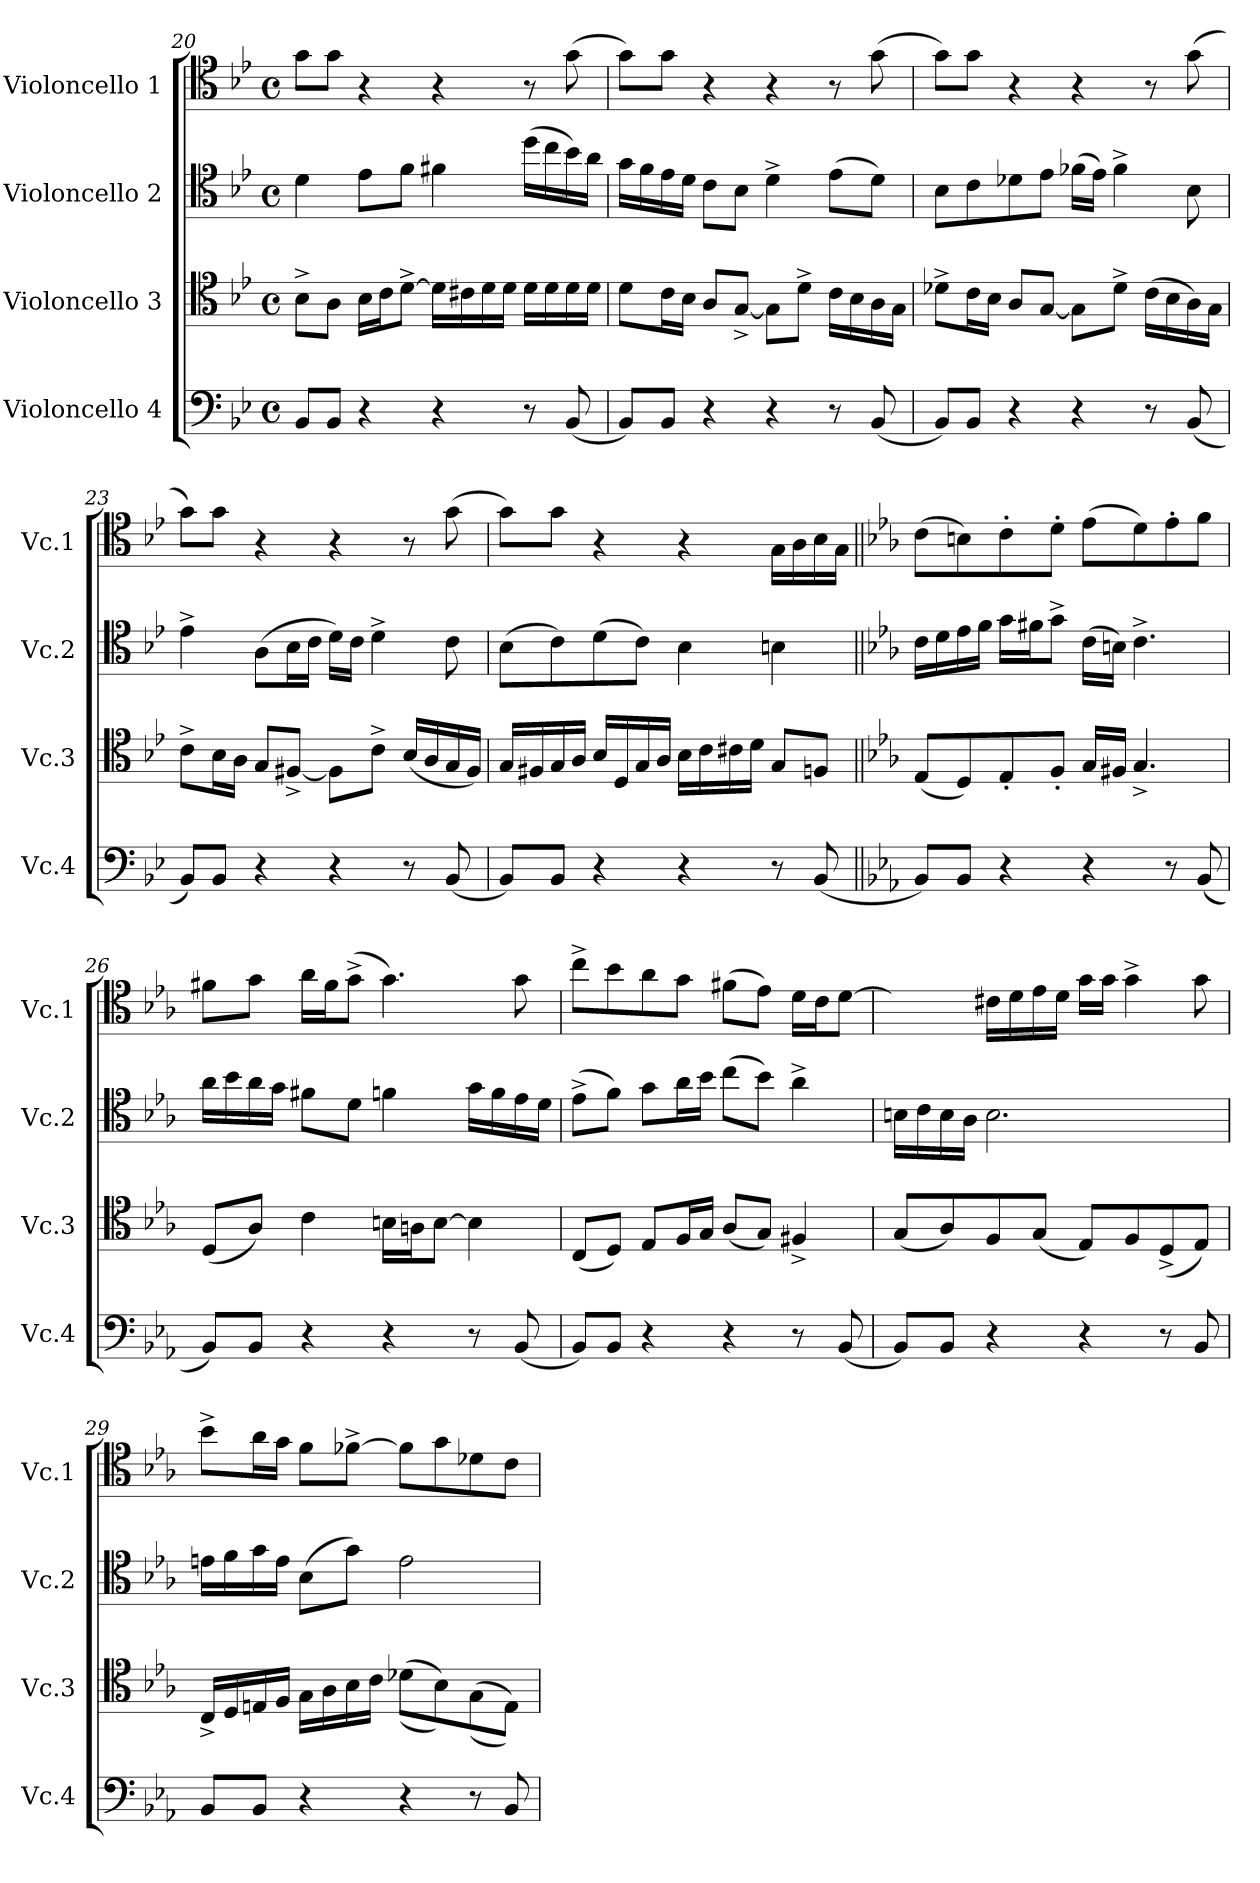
**kern	**kern	**kern	**kern
*part4	*part3	*part2	*part1
*staff4	*staff3	*staff2	*staff1
*I"Violoncello 4	*I"Violoncello 3	*I"Violoncello 2	*I"Violoncello 1
*I'Vc.4	*I'Vc.3	*I'Vc.2	*I'Vc.1
*clefF4	*clefC4	*clefC4	*clefC4
*k[b-e-]	*k[b-e-]	*k[b-e-]	*k[b-e-]
*M4/4	*M4/4	*M4/4	*M4/4
*met(c)	*met(c)	*met(c)	*met(c)
=20	=20	=20	=20
8BB-/L	8B-^\L	4d\	8g\L
8BB-/J	8A\J	.	8g\J
4r	16B-\LL	8e-\L	4r
.	16c\J	.	.
.	[8d^\J	8f\J	.
4r	16d\LL]	4f#X\	4r
.	16c#X\	.	.
.	16d\	.	.
.	16d\JJ	.	.
8r	16d\LL	(16dd\LL	8r
.	16d\	16cc\	.
(8BB-/	16d\	16b-\)	(8g\
.	16d\JJ	16a\JJ	.
!!LO:LB:g=z
=21	=21	=21	=21
8BB-/L)	8d\L	16g\LL	8g\L)
.	.	16f\	.
8BB-/J	16c\L	16e-\	8g\J
.	16B-\JJ	16d\JJ	.
4r	8A/L	8c\L	4r
.	[8G^/J	8B-\J	.
4r	8G\L]	4d^\	4r
.	8d^\J	.	.
8r	16c\LL	(8e-\L	8r
.	16B-\	.	.
(8BB-/	16A\	8d\J)	(8g\
.	16G\JJ	.	.
=22	=22	=22	=22
8BB-/L)	8d-X^\L	8B-\L	8g\L)
8BB-/J	16c\L	8c\	8g\J
.	16B-\JJ	.	.
4r	8A/L	8d-X\	4r
.	[8G/J	8e-\J	.
4r	8G\L]	(16f-X\LL	4r
.	.	16e-\JJ)	.
.	8d-^\J	4f-^\	.
8r	(16c\LL	.	8r
.	16B-\	.	.
(8BB-/	16A\)	8B-\	(8g\
.	16G\JJ	.	.
=23	=23	=23	=23
8BB-/L)	8c^\L	4e-^\	8g\L)
8BB-/J	16B-\L	.	8g\J
.	16A\JJ	.	.
4r	8G/L	(8A\L	4r
.	[8F#X^/J	16B-\L	.
.	.	16c\JJ	.
4r	8F#\L]	16d\LL)	4r
.	.	16c\JJ	.
.	8c^\J	4d^\	.
8r	(16B-/LL	.	8r
.	16A/	.	.
(8BB-/	16G/	8c\	(8g\
.	16F#/JJ)	.	.
!!LO:LB:g=z
=24	=24	=24	=24
8BB-/L)	16G/LL	(8B-\L	8g\L)
.	16F#X/	.	.
8BB-/J	16G/	8c\)	8g\J
.	16A/JJ	.	.
4r	16B-/LL	(8d\	4r
.	16D/	.	.
.	16G/	8c\J)	.
.	16A/JJ	.	.
4r	16B-\LL	4B-\	4r
.	16c\	.	.
.	16c#X\	.	.
.	16d\JJ	.	.
8r	8G/L	4Bn\	16G\LL
.	.	.	16A\
(8BB-/	8Fn/J	.	16B-\
.	.	.	16G\JJ
=25||	=25||	=25||	=25||
*k[b-e-a-]	*k[b-e-a-]	*k[b-e-a-]	*k[b-e-a-]
8BB-/L)	(8E-/L	16c\LL	(8c\L
.	.	16d\	.
8BB-/J	8D/)	16e-\	8Bn\)
.	.	16f\JJ	.
4r	8E-'/	16g\LL	8c'\
.	.	16f#X\J	.
.	8F'/J	8g^\J	8d'\J
4r	16G/LL	(16c\LL	(8e-\L
.	16F#X/JJ	16Bn\JJ)	.
.	4.G^/	4.c^\	8d\)
8r	.	.	8e-'\
(8BB-/	.	.	8f\J
=26	=26	=26	=26
8BB-/L)	(8D/L	16a-\LL	8f#X\L
.	.	16b-\	.
8BB-/J	8A-/J)	16a-\	8g\J
.	.	16g\JJ	.
4r	4c\	8f#X\L	16a-\LL
.	.	.	16f#\J
.	.	8d\J	(8g^\J
4r	16Bn\LL	4fn\	4.g\)
.	16An\J	.	.
.	[8B\J	.	.
8r	4B\]	16g\LL	.
.	.	16f\	.
(8BB-/	.	16e-\	8g\
.	.	16d\JJ	.
!!LO:PB:g=z
=27	=27	=27	=27
8BB-/L)	(8C/L	(8e-^\L	8cc^\L
8BB-/J	8D/J)	8f\J)	8b-\
4r	8E-/L	8g\L	8a-\
.	16F/L	16a-\L	8g\J
.	16G/JJ	16b-\JJ	.
4r	(8A-/L	(8cc\L	(8f#X\L
.	8G/J)	8b-\J)	8e-\J)
8r	4F#X^/	4a-^\	16d\LL
.	.	.	16c\J
(8BB-/	.	.	[8d\J
=28	=28	=28	=28
8BB-/L)	(8G/L	16Bn\LL	4d\yy]
.	.	16c\	.
8BB-/J	8A-/)	16B\	.
.	.	16A-\JJ	.
4r	8F/	2.B\	16c#X\LL
.	.	.	16d\
.	(8G/J	.	16e-\
.	.	.	16d\JJ
4r	8E-/L)	.	16g\LL
.	.	.	16g\JJ
.	8F/	.	4g^\
8r	(8D^/	.	.
8BB-/	8E-/J)	.	8g\
=29	=29	=29	=29
8BB-/L	16C^/LL	16en\LL	8b-^\L
.	16D/	16f\	.
8BB-/J	16En/	16g\	16a-\L
.	16F/JJ	16e\JJ	16g\JJ
4r	16G\LL	(8B-\L	8f\L
.	16A-\	.	.
.	16B-\	8g\J)	[8f-X^\J
.	16c\JJ	.	.
4r	((8d-X\L	2e\	8f-\L]
.	8B-\))	.	8g\
8r	((8G\	.	8d-X\
8BB-/	8E\J))	.	8c\J
=	=	=	=
*-	*-	*-	*-
